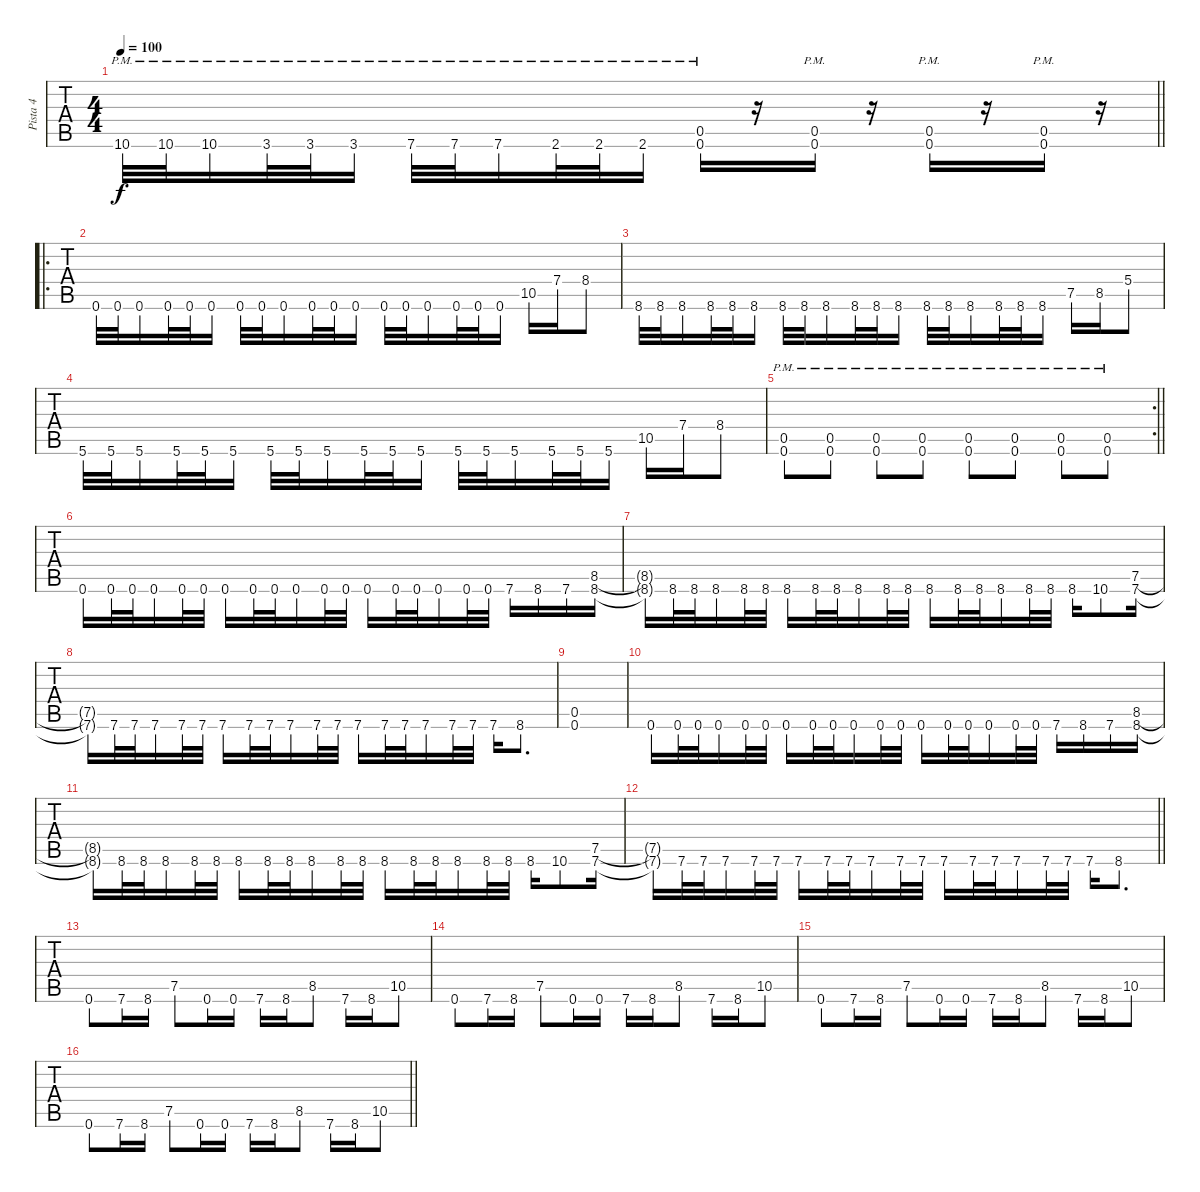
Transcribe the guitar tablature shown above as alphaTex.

\track ("Pista 4" "Pista 4") {instrument overdrivenguitar}
\staff {tabs}
\tuning (D4 A3 F3 C3 G2 C2) {hide}
\ts (4 4)
\tempo 100
\clef g2
\barLineRight lightlight
\ks c
10.6{pm}.32{dy f} 10.6{pm}.32 10.6{pm}.16 3.6{pm}.32 3.6{pm}.32 3.6{pm}.16 7.6{pm}.32 7.6{pm}.32 7.6{pm}.16 2.6{pm}.32 2.6{pm}.32 2.6{pm}.16 (0.5{pm} 0.6).16 r.16 (0.5{pm} 0.6).16 r.16 (0.5{pm} 0.6).16 r.16 (0.5{pm} 0.6).16 r.16 |
\ro
\section ("" "")
0.6.32 0.6.32 0.6.16 0.6.32 0.6.32 0.6.16 0.6.32 0.6.32 0.6.16 0.6.32 0.6.32 0.6.16 0.6.32 0.6.32 0.6.16 0.6.32 0.6.32 0.6.16 10.5.16 7.4.16 8.4.8 |
8.6.32 8.6.32 8.6.16 8.6.32 8.6.32 8.6.16 8.6.32 8.6.32 8.6.16 8.6.32 8.6.32 8.6.16 8.6.32 8.6.32 8.6.16 8.6.32 8.6.32 8.6.16 7.5.16 8.5.16 5.4.8 |
5.6.32 5.6.32 5.6.16 5.6.32 5.6.32 5.6.16 5.6.32 5.6.32 5.6.16 5.6.32 5.6.32 5.6.16 5.6.32 5.6.32 5.6.16 5.6.32 5.6.32 5.6.16 10.5.16 7.4.16 8.4.8 |
\rc 2
\barLineRight lightlight
(0.5{pm} 0.6{pm}).8 (0.5{pm} 0.6{pm}).8 (0.5{pm} 0.6{pm}).8 (0.5{pm} 0.6{pm}).8 (0.5{pm} 0.6{pm}).8 (0.5{pm} 0.6{pm}).8 (0.5{pm} 0.6{pm}).8 (0.5{pm} 0.6{pm}).8 |
\section ("" "")
0.6.16 0.6.32 0.6.32 0.6.16 0.6.32 0.6.32 0.6.16 0.6.32 0.6.32 0.6.16 0.6.32 0.6.32 0.6.16 0.6.32 0.6.32 0.6.16 0.6.32 0.6.32 7.6.16 8.6.16 7.6.16 (8.5 8.6).16 |
(8.5{t} 8.6{t}).16 8.6.32 8.6.32 8.6.16 8.6.32 8.6.32 8.6.16 8.6.32 8.6.32 8.6.16 8.6.32 8.6.32 8.6.16 8.6.32 8.6.32 8.6.16 8.6.32 8.6.32 8.6.16 10.6.8 (7.5 7.6).16 |
(7.5{t} 7.6{t}).16 7.6.32 7.6.32 7.6.16 7.6.32 7.6.32 7.6.16 7.6.32 7.6.32 7.6.16 7.6.32 7.6.32 7.6.16 7.6.32 7.6.32 7.6.16 7.6.32 7.6.32 7.6.16 8.6.8{d} |
(0.5 0.6).1 |
0.6.16 0.6.32 0.6.32 0.6.16 0.6.32 0.6.32 0.6.16 0.6.32 0.6.32 0.6.16 0.6.32 0.6.32 0.6.16 0.6.32 0.6.32 0.6.16 0.6.32 0.6.32 7.6.16 8.6.16 7.6.16 (8.5 8.6).16 |
(8.5{t} 8.6{t}).16 8.6.32 8.6.32 8.6.16 8.6.32 8.6.32 8.6.16 8.6.32 8.6.32 8.6.16 8.6.32 8.6.32 8.6.16 8.6.32 8.6.32 8.6.16 8.6.32 8.6.32 8.6.16 10.6.8 (7.5 7.6).16 |
\barLineRight lightlight
(7.5{t} 7.6{t}).16 7.6.32 7.6.32 7.6.16 7.6.32 7.6.32 7.6.16 7.6.32 7.6.32 7.6.16 7.6.32 7.6.32 7.6.16 7.6.32 7.6.32 7.6.16 7.6.32 7.6.32 7.6.16 8.6.8{d} |
\section ("" "")
0.6.8 7.6.16 8.6.16 7.5.8 0.6.16 0.6.16 7.6.16 8.6.16 8.5.8 7.6.16 8.6.16 10.5.8 |
0.6.8 7.6.16 8.6.16 7.5.8 0.6.16 0.6.16 7.6.16 8.6.16 8.5.8 7.6.16 8.6.16 10.5.8 |
0.6.8 7.6.16 8.6.16 7.5.8 0.6.16 0.6.16 7.6.16 8.6.16 8.5.8 7.6.16 8.6.16 10.5.8 |
\barLineRight lightlight
0.6.8 7.6.16 8.6.16 7.5.8 0.6.16 0.6.16 7.6.16 8.6.16 8.5.8 7.6.16 8.6.16 10.5.8
